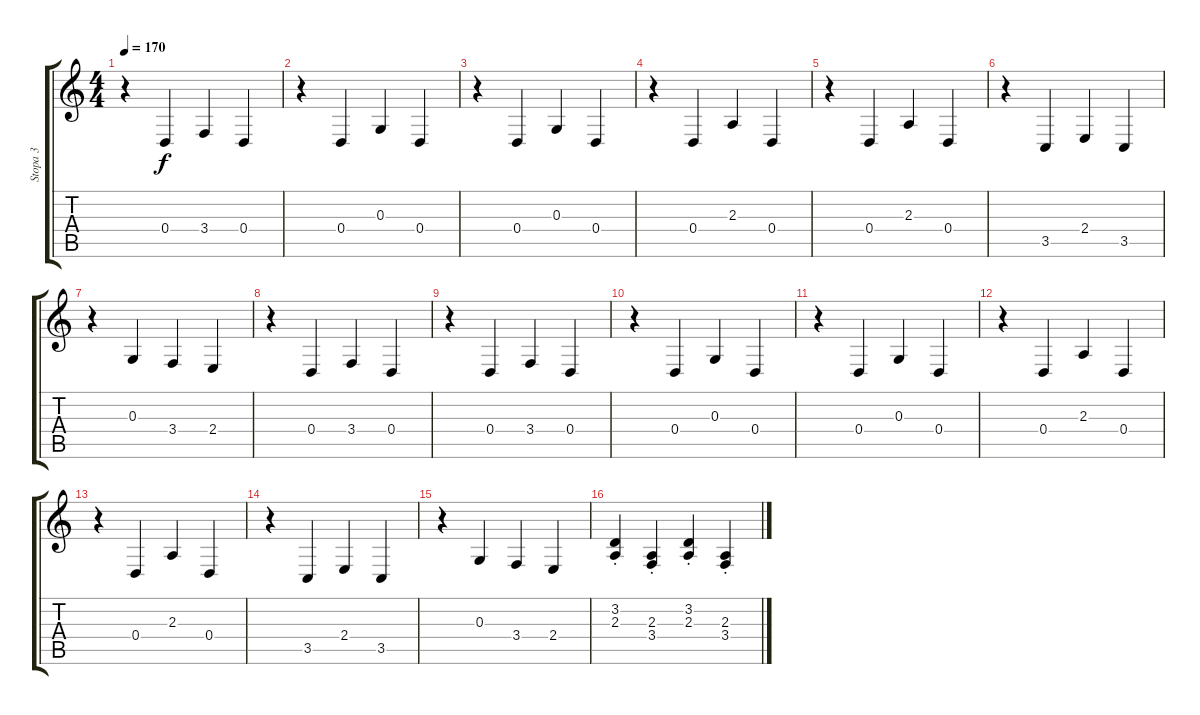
\track ("Stopa 3" "Stopa 3") {instrument frenchhorn}
\staff {score tabs}
\tuning (E4 B3 G3 D3 A2 E2) {hide}
\ts (4 4)
\tempo 170
\clef g2
\ks c
r.4{dy f} 0.4.4 3.4.4 0.4.4 |
r.4 0.4.4 0.3.4 0.4.4 |
r.4 0.4.4 0.3.4 0.4.4 |
r.4 0.4.4 2.3.4 0.4.4 |
r.4 0.4.4 2.3.4 0.4.4 |
r.4 3.5.4 2.4.4 3.5.4 |
r.4 0.3.4 3.4.4 2.4.4 |
r.4 0.4.4 3.4.4 0.4.4 |
r.4 0.4.4 3.4.4 0.4.4 |
r.4 0.4.4 0.3.4 0.4.4 |
r.4 0.4.4 0.3.4 0.4.4 |
r.4 0.4.4 2.3.4 0.4.4 |
r.4 0.4.4 2.3.4 0.4.4 |
r.4 3.5.4 2.4.4 3.5.4 |
r.4 0.3.4 3.4.4 2.4.4 |
(3.2{st} 2.3).4 (2.3{st} 3.4).4 (3.2{st} 2.3).4 (2.3{st} 3.4).4
